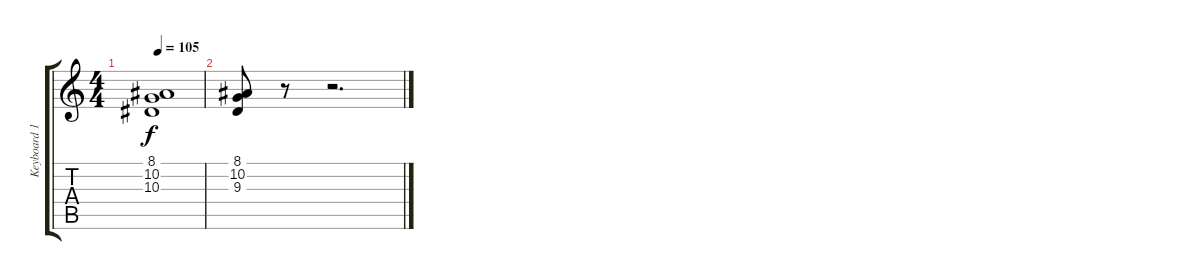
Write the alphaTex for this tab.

\track ("Keyboard 1" "Keyboard 1") {instrument choiraahs}
\staff {score tabs}
\tuning (D4 A3 F3 C3 G2 C2) {hide}
\ts (4 4)
\tempo 105
\clef g2
\ks c
(8.1 10.2 10.3).1{dy f volume 7 instrument choiraahs} |
(8.1 10.2 9.3).8{volume 7 instrument choiraahs} r.8 r.2{d}
